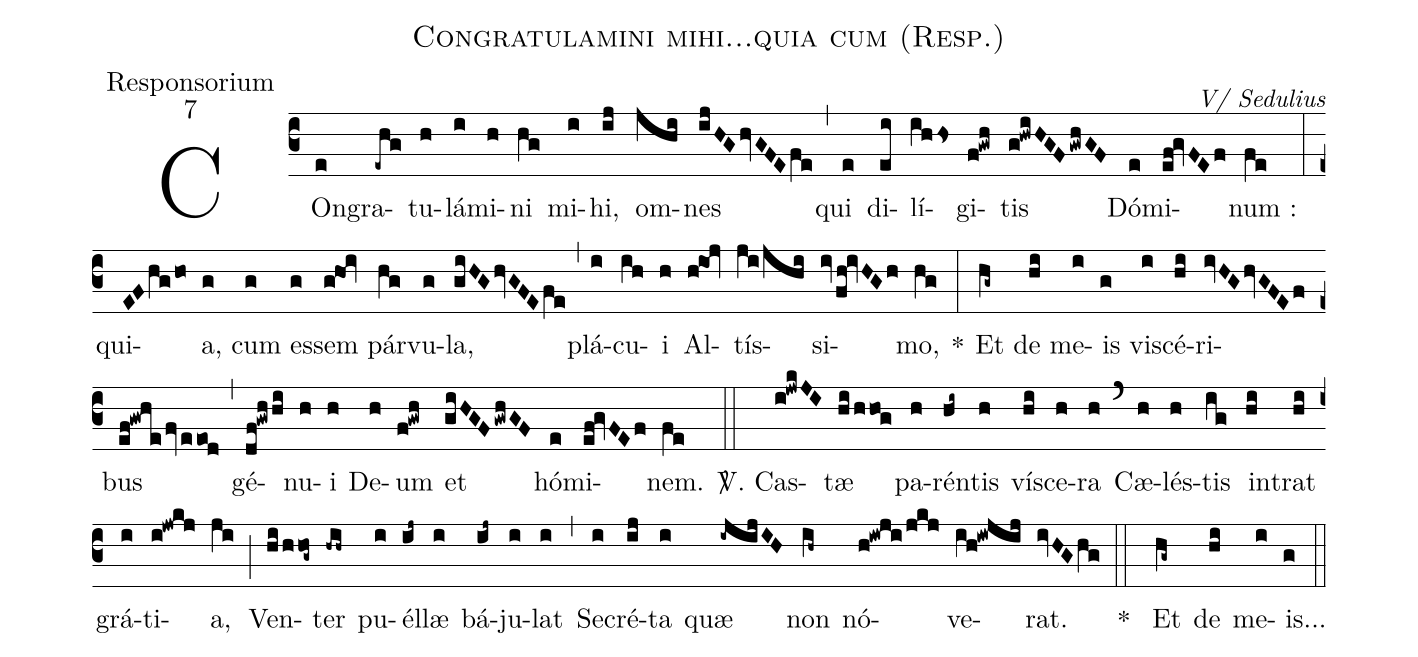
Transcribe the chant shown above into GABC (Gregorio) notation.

name:Congratulamini mihi...quia cum (Resp.);
office-part:Responsorium;
mode:7;
commentary:V/ Sedulius;
%%
(c3)COn(e)gra(-ehg)tu(h)lá(i)mi(h)ni(hg) mi(i)hi,(ij) om(jhi)nes(ijHGhvGFEfe) (,) qui(e) di(ei)lí(ihhs)gi(f!gwh)tis(g!hwiHGF/gwhGF) Dó(e)mi(ef!gvFEf)num :(fe) (:) qui(EFhgho)a,(g) cum(g) es(g)sem(g!hoi) pár(hg)vu(g)la,(giHGhvGFEfe) (,) plá(i)cu(ih)i(h) Al(h!ioj)tís(ji/jhi)si(iv/fh!ivHGh)mo,(hg) *(:) Et(hg~) de(hi) me(i)is(g) vi(i)scé(hi)ri(ivHGhvGFEf)bus(ef!gwhe/fv/eeod) (,) gé(df!gwhhi)nu(h)i(h) De(h)um(f!gwh) et(giHGF/gwhGF) hó(e)mi(ef!gvFEf)nem.(fe) (::)

<sp>V/</sp>. Cas(i!jwkJI)tæ(hi/hhog) pa(h)rén(hi~)tis(h) ví(hi)sce(h)ra(h) (`) Cæ(h)lés(h)tis(ig) in(hi)trat(hi) grá(i)ti(i!jwkj)a,(ji) (;) Ven(hi/hhog~)ter(-hih~) pu(i)él(ij~)læ(i) bá(ij~)ju(i)lat(i) (,) Se(i)cré(ij)ta(i) quæ(-ijijIH) non(ih~) nó(h!iwji/jkj)ve(ih!iwjij)rat.(ivHGhg) (::)
*() Et(hg~) de(hi) me(i)is...(g) (::)
